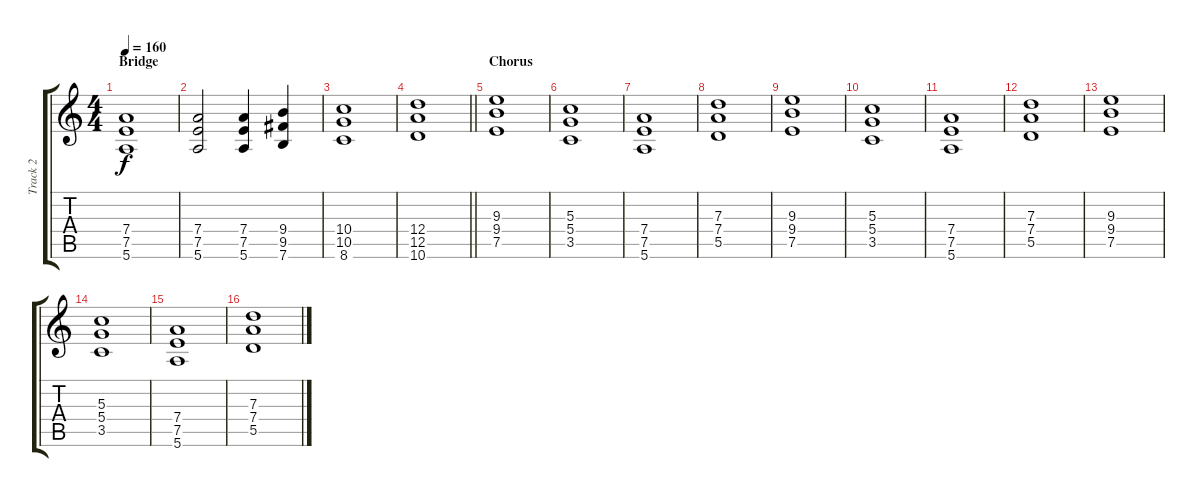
\track ("Track 2" "Track 2") {instrument distortionguitar}
\staff {score tabs}
\tuning (E4 B3 G3 D3 A2 E2) {hide}
\ts (4 4)
\section ("" "Bridge")
\tempo 160
\clef g2
\ks c
(7.4 7.5 5.6).1{dy f} |
(7.4 7.5 5.6).2 (7.4 7.5 5.6).4 (9.4 9.5 7.6).4 |
(10.4 10.5 8.6).1 |
\barLineRight lightlight
(12.4 12.5 10.6).1 |
\section ("" "Chorus")
(9.3 9.4 7.5).1 |
(5.3 5.4 3.5).1 |
(7.4 7.5 5.6).1 |
(7.3 7.4 5.5).1 |
(9.3 9.4 7.5).1 |
(5.3 5.4 3.5).1 |
(7.4 7.5 5.6).1 |
(7.3 7.4 5.5).1 |
(9.3 9.4 7.5).1 |
(5.3 5.4 3.5).1 |
(7.4 7.5 5.6).1 |
(7.3 7.4 5.5).1
